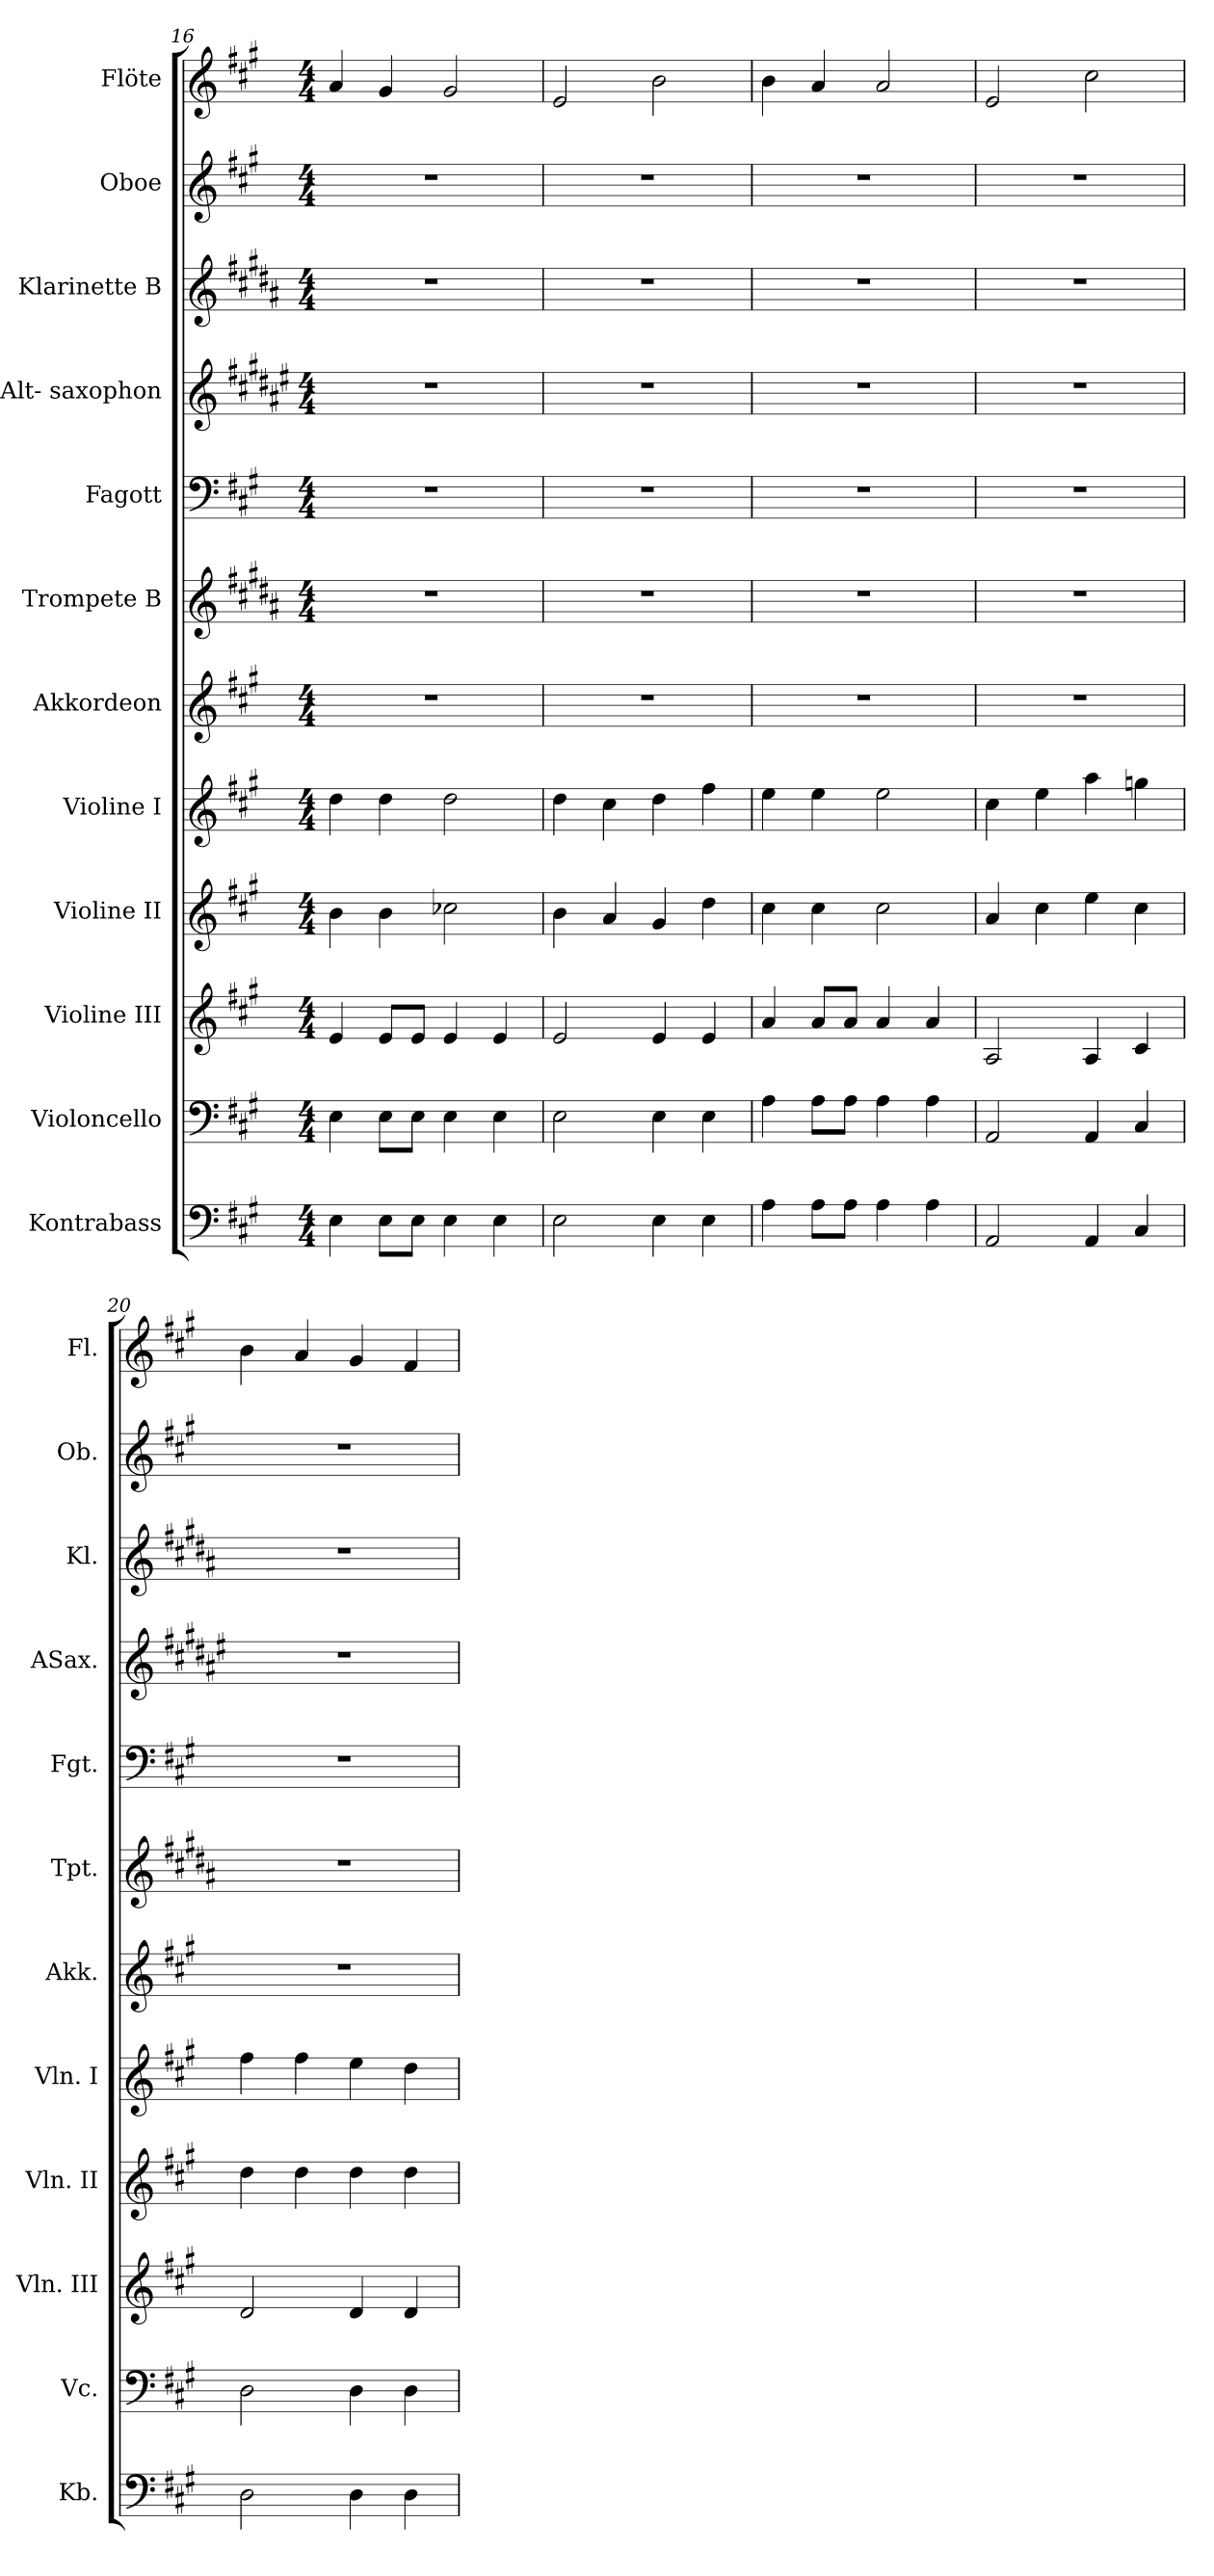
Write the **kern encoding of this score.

**kern	**kern	**kern	**kern	**kern	**kern	**kern	**kern	**kern	**kern	**kern	**kern
*part12	*part11	*part10	*part9	*part8	*part7	*part6	*part5	*part4	*part3	*part2	*part1
*staff12	*staff11	*staff10	*staff9	*staff8	*staff7	*staff6	*staff5	*staff4	*staff3	*staff2	*staff1
*I"Kontrabass	*I"Violoncello	*I"Violine III	*I"Violine II	*I"Violine I	*I"Akkordeon	*I"Trompete B	*I"Fagott	*I"Alt- saxophon	*I"Klarinette B	*I"Oboe	*I"Flöte
*I'Kb.	*I'Vc.	*I'Vln. III	*I'Vln. II	*I'Vln. I	*I'Akk.	*I'Tpt.	*I'Fgt.	*I'ASax.	*I'Kl.	*I'Ob.	*I'Fl.
*clefF4	*clefF4	*clefG2	*clefG2	*clefG2	*clefG2	*clefG2	*clefF4	*clefG2	*clefG2	*clefG2	*clefG2
*ITrd7c12	*	*	*	*	*	*ITrd1c2	*	*ITrd5c9	*ITrd1c2	*	*
*k[f#c#g#]	*k[f#c#g#]	*k[f#c#g#]	*k[f#c#g#]	*k[f#c#g#]	*k[f#c#g#]	*k[f#c#g#]	*k[f#c#g#]	*k[f#c#g#]	*k[f#c#g#]	*k[f#c#g#]	*k[f#c#g#]
*A:	*A:	*A:	*A:	*A:	*A:	*A:	*A:	*A:	*A:	*A:	*A:
*M4/4	*M4/4	*M4/4	*M4/4	*M4/4	*M4/4	*M4/4	*M4/4	*M4/4	*M4/4	*M4/4	*M4/4
=16	=16	=16	=16	=16	=16	=16	=16	=16	=16	=16	=16
4EEi\	4Ei\	4ei/	4bi\	4ddi\	1r	1r	1r	1r	1r	1r	4ai/
8EEi\L	8Ei\L	8ei/L	4bi\	4ddi\	.	.	.	.	.	.	4g#i/
8EEi\J	8Ei\J	8ei/J	.	.	.	.	.	.	.	.	.
4EEi\	4Ei\	4ei/	2cc-Xi\	2ddi\	.	.	.	.	.	.	2g#i/
4EEi\	4Ei\	4ei/	.	.	.	.	.	.	.	.	.
=17	=17	=17	=17	=17	=17	=17	=17	=17	=17	=17	=17
2EEi\	2Ei\	2ei/	4bi\	4ddi\	1r	1r	1r	1r	1r	1r	2ei/
.	.	.	4ai/	4cc#i\	.	.	.	.	.	.	.
4EEi\	4Ei\	4ei/	4g#i/	4ddi\	.	.	.	.	.	.	2bi\
4EEi\	4Ei\	4ei/	4ddi\	4ff#i\	.	.	.	.	.	.	.
=18	=18	=18	=18	=18	=18	=18	=18	=18	=18	=18	=18
4AAi\	4Ai\	4ai/	4cc#i\	4eei\	1r	1r	1r	1r	1r	1r	4bi\
8AAi\L	8Ai\L	8ai/L	4cc#i\	4eei\	.	.	.	.	.	.	4ai/
8AAi\J	8Ai\J	8ai/J	.	.	.	.	.	.	.	.	.
4AAi\	4Ai\	4ai/	2cc#i\	2eei\	.	.	.	.	.	.	2ai/
4AAi\	4Ai\	4ai/	.	.	.	.	.	.	.	.	.
=19	=19	=19	=19	=19	=19	=19	=19	=19	=19	=19	=19
2AAAi/	2AAi/	2Ai/	4ai/	4cc#i\	1r	1r	1r	1r	1r	1r	2ei/
.	.	.	4cc#i\	4eei\	.	.	.	.	.	.	.
4AAAi/	4AAi/	4Ai/	4eei\	4aai\	.	.	.	.	.	.	2cc#i\
4CC#i/	4C#i/	4c#i/	4cc#i\	4ggni\	.	.	.	.	.	.	.
=20	=20	=20	=20	=20	=20	=20	=20	=20	=20	=20	=20
2DDi\	2Di\	2di/	4ddi\	4ff#i\	1r	1r	1r	1r	1r	1r	4bi\
.	.	.	4ddi\	4ff#i\	.	.	.	.	.	.	4ai/
4DDi\	4Di\	4di/	4ddi\	4eei\	.	.	.	.	.	.	4g#i/
4DDi\	4Di\	4di/	4ddi\	4ddi\	.	.	.	.	.	.	4f#i/
=	=	=	=	=	=	=	=	=	=	=	=
*-	*-	*-	*-	*-	*-	*-	*-	*-	*-	*-	*-
